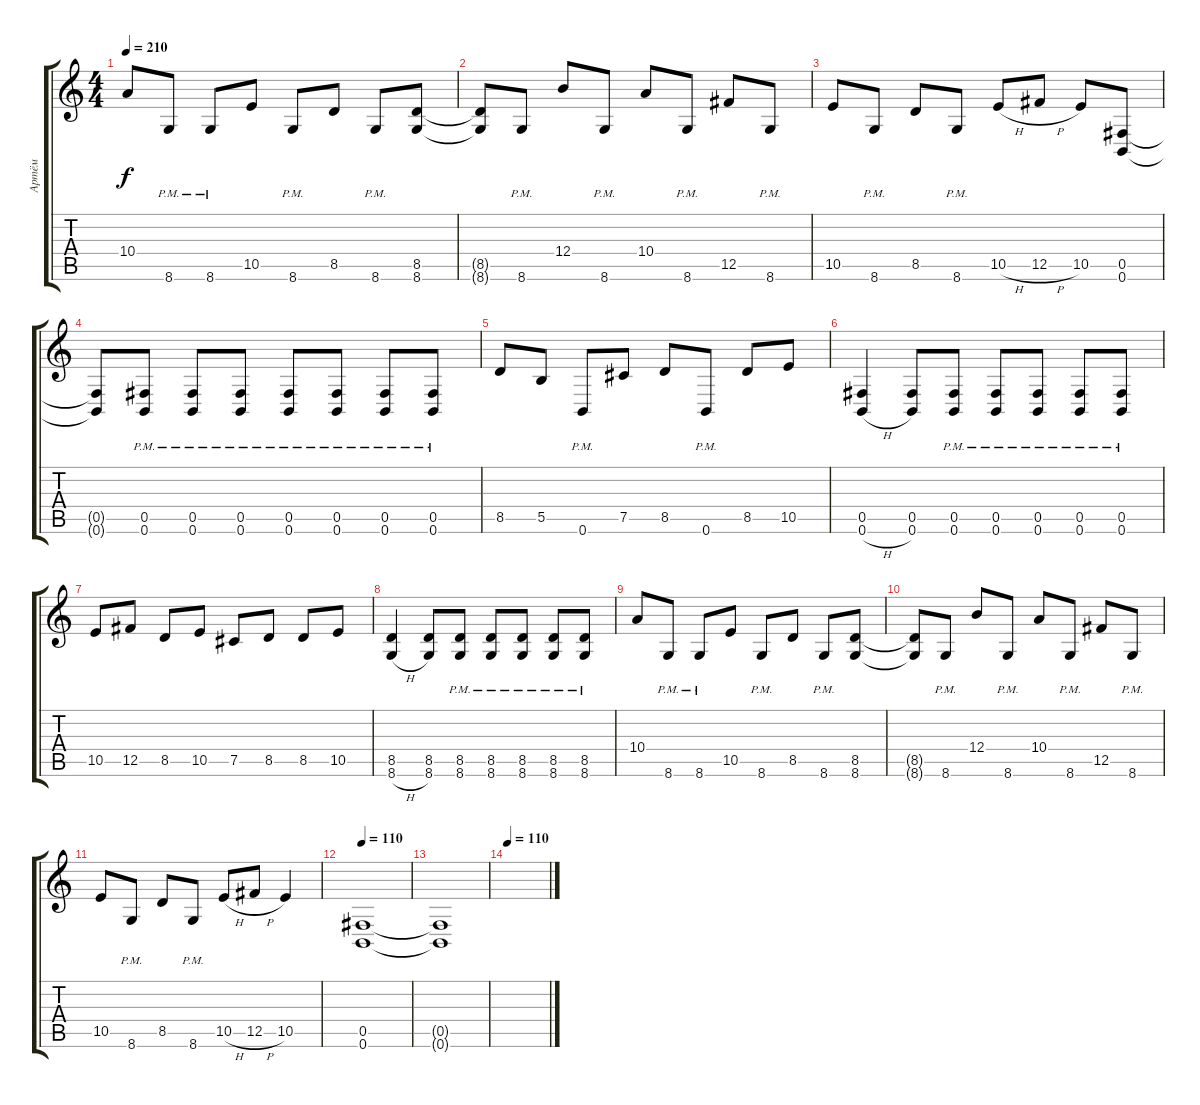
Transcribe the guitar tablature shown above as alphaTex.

\track ("Артём" "Артём") {instrument distortionguitar}
\staff {score tabs}
\tuning (Db4 Ab3 E3 B2 Gb2 B1) {hide}
\ts (4 4)
\tempo 210
\clef g2
\ks c
10.4.8{dy f} 8.6{pm}.8 8.6{pm}.8 10.5.8 8.6{pm}.8 8.5.8 8.6{pm}.8 (8.5 8.6).8 |
(8.5{t} 8.6{t}).8 8.6{pm}.8 12.4.8 8.6{pm}.8 10.4.8 8.6{pm}.8 12.5.8 8.6{pm}.8 |
10.5.8 8.6{pm}.8 8.5.8 8.6{pm}.8 10.5{h}.8 12.5{h}.8 10.5.8 (0.5 0.6).8 |
(0.5{t} 0.6{t}).8 (0.5 0.6{pm}).8 (0.5 0.6{pm}).8 (0.5 0.6{pm}).8 (0.5 0.6{pm}).8 (0.5 0.6{pm}).8 (0.5 0.6{pm}).8 (0.5 0.6{pm}).8 |
8.5.8 5.5.8 0.6{pm}.8 7.5.8 8.5.8 0.6{pm}.8 8.5.8 10.5.8 |
(0.5 0.6{h}).4 (0.5 0.6).8 (0.5 0.6{pm}).8 (0.5 0.6{pm}).8 (0.5 0.6{pm}).8 (0.5 0.6{pm}).8 (0.5 0.6{pm}).8 |
10.5.8 12.5.8 8.5.8 10.5.8 7.5.8 8.5.8 8.5.8 10.5.8 |
(8.5 8.6{h}).4 (8.5 8.6).8 (8.5 8.6{pm}).8 (8.5 8.6{pm}).8 (8.5 8.6{pm}).8 (8.5 8.6{pm}).8 (8.5 8.6{pm}).8 |
10.4.8 8.6{pm}.8 8.6{pm}.8 10.5.8 8.6{pm}.8 8.5.8 8.6{pm}.8 (8.5 8.6).8 |
(8.5{t} 8.6{t}).8 8.6{pm}.8 12.4.8 8.6{pm}.8 10.4.8 8.6{pm}.8 12.5.8 8.6{pm}.8 |
10.5.8 8.6{pm}.8 8.5.8 8.6{pm}.8 10.5{h}.8 12.5{h}.8 10.5.4 |
\tempo 110
(0.5 0.6).1 |
(0.5{t} 0.6{t}).1 |
\tempo 110
